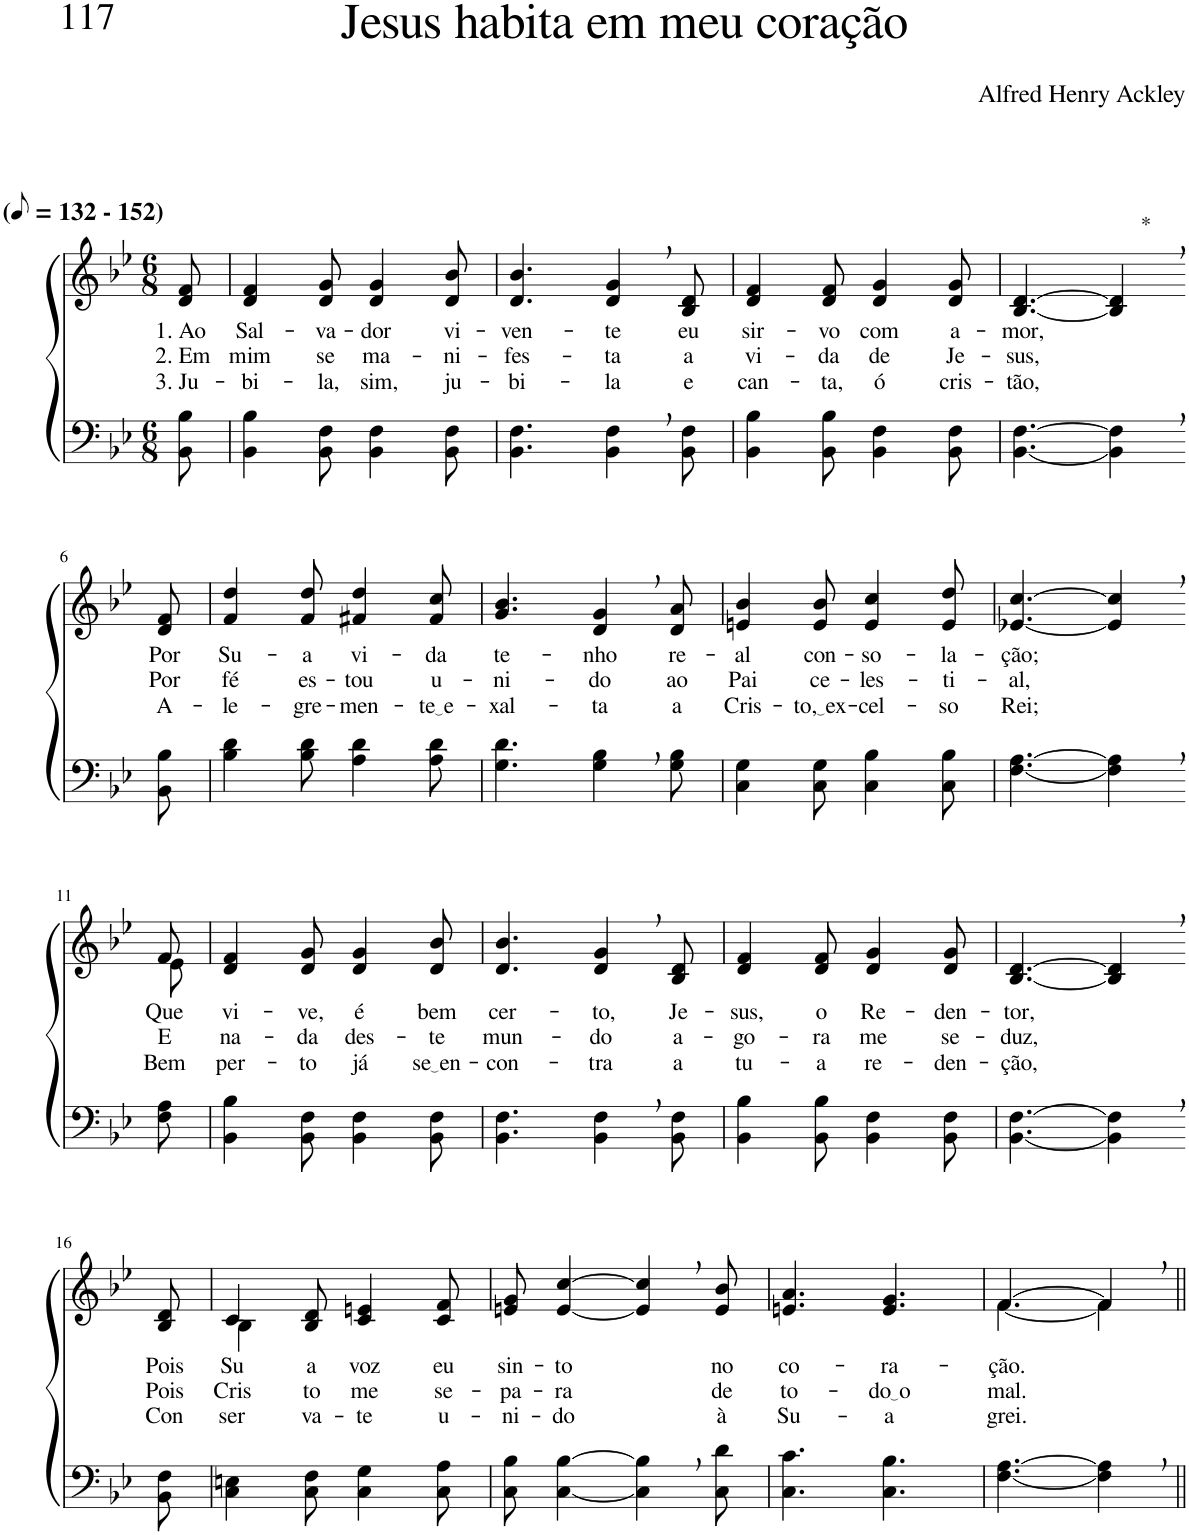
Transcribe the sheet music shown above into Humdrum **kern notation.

**kern	**kern	**text	**text	**text
*part2	*part1	*part1	*part1	*part1
*staff2	*staff1	*staff1	*staff1	*staff1
*I"Parte III e IV	*I"Parte I e II	*	*	*
*clefF4	*clefG2	*	*	*
*Trd1c2	*Trd1c2	*	*	*
*k[b-e-]	*k[b-e-]	*	*	*
*M6/8	*M6/8	*	*	*
*MM66	*MM66	*	*	*
=1	=1	=1	=1	=1
!	!LO:TX:a:B:t=(	!	!	!
!	!LO:TX:a:B:t=- 152)	!	!	!
!	!	!LO:LY:b	!LO:LY:b	!LO:LY:b
8BB-\ 8B-\	8d/ 8f/	1. Ao	2. Em	3. Ju-
=2	=2	=2	=2	=2
!	!	!LO:LY:b	!LO:LY:b	!LO:LY:b
4BB-\ 4B-\	4d/ 4f/	Sal-	mim	-bi-
!	!	!LO:LY:b	!LO:LY:b	!LO:LY:b
8BB-\ 8F\	8d/ 8g/	-va-	se	-la,
!	!	!LO:LY:b	!LO:LY:b	!LO:LY:b
4BB-\ 4F\	4d/ 4g/	-dor	ma-	sim,
!	!	!LO:LY:b	!LO:LY:b	!LO:LY:b
8BB-\ 8F\	8d/ 8b-/	vi-	-ni-	ju-
=3	=3	=3	=3	=3
!	!	!LO:LY:b	!LO:LY:b	!LO:LY:b
4.BB-\ 4.F\	4.d/ 4.b-/	-ven-	-fes-	-bi-
!	!	!LO:LY:b	!LO:LY:b	!LO:LY:b
4BB-\, 4F\,	4d/, 4g/,	-te	-ta	-la
!	!	!LO:LY:b	!LO:LY:b	!LO:LY:b
8BB-\ 8F\	8B-/ 8d/	eu	a	e
=4	=4	=4	=4	=4
!	!	!LO:LY:b	!LO:LY:b	!LO:LY:b
4BB-\ 4B-\	4d/ 4f/	sir-	vi-	can-
!	!	!LO:LY:b	!LO:LY:b	!LO:LY:b
8BB-\ 8B-\	8d/ 8f/	-vo	-da	-ta,
!	!	!LO:LY:b	!LO:LY:b	!LO:LY:b
4BB-\ 4F\	4d/ 4g/	com	de	ó
!	!	!LO:LY:b	!LO:LY:b	!LO:LY:b
8BB-\ 8F\	8d/ 8g/	a-	Je-	cris-
=5	=5	=5	=5	=5
!	!	!LO:LY:b	!LO:LY:b	!LO:LY:b
[4.BB-\ [4.F\	[4.B-/ [4.d/	-mor,	-sus,	-tão,
!	!LO:TX:a:t=*	!	!	!
4BB-\], 4F\],	4B-/], 4d/],	.	.	.
!!LO:LB:g=z
=6-	=6-	=6-	=6-	=6-
!	!	!LO:LY:b	!LO:LY:b	!LO:LY:b
8BB-\ 8B-\	8d/ 8f/	Por	Por	A-
=7	=7	=7	=7	=7
!	!	!LO:LY:b	!LO:LY:b	!LO:LY:b
4B-\ 4d\	4f/ 4dd/	Su-	fé	-le-
!	!	!LO:LY:b	!LO:LY:b	!LO:LY:b
8B-\ 8d\	8f/ 8dd/	-a	es-	-gre-
!	!	!LO:LY:b	!LO:LY:b	!LO:LY:b
4A\ 4d\	4f#X/ 4dd/	vi-	-tou	-men-
!	!	!LO:LY:b	!LO:LY:b	!LO:LY:b
8A\ 8d\	8f#/ 8cc/	-da	u-	te e
=8	=8	=8	=8	=8
!	!	!LO:LY:b	!LO:LY:b	!LO:LY:b
4.G\ 4.d\	4.g/ 4.b-/	te-	-ni-	-xal-
!	!	!LO:LY:b	!LO:LY:b	!LO:LY:b
4G\, 4B-\,	4d/, 4g/,	-nho	-do	-ta
!	!	!LO:LY:b	!LO:LY:b	!LO:LY:b
8G\ 8B-\	8d/ 8a/	re-	ao	a
=9	=9	=9	=9	=9
!	!	!LO:LY:b	!LO:LY:b	!LO:LY:b
4C\ 4G\	4en/ 4b-/	-al	Pai	Cris-
!	!	!LO:LY:b	!LO:LY:b	!LO:LY:b
8C\ 8G\	8e/ 8b-/	con-	ce-	to, ex
!	!	!LO:LY:b	!LO:LY:b	!LO:LY:b
4C\ 4B-\	4e/ 4cc/	-so-	-les-	-cel-
!	!	!LO:LY:b	!LO:LY:b	!LO:LY:b
8C\ 8B-\	8e/ 8dd/	-la-	-ti-	-so
=10	=10	=10	=10	=10
!	!	!LO:LY:b	!LO:LY:b	!LO:LY:b
[4.F\ [4.A\	[4.e-X/ [4.cc/	-ção;	-al,	Rei;
4F\], 4A\],	4e-/], 4cc/],	.	.	.
!!LO:LB:g=z
=11-	=11-	=11-	=11-	=11-
*	*^	*	*	*
!	!	!	!LO:LY:b	!LO:LY:b	!LO:LY:b
8F\ 8A\	8f/	8e-\	Que	E	Bem
=12	=12	=12	=12	=12	=12
!	!	!	!LO:LY:b	!LO:LY:b	!LO:LY:b
*	*v	*v	*	*	*
4BB-\ 4B-\	4d/ 4f/	vi-	na-	per-
!	!	!LO:LY:b	!LO:LY:b	!LO:LY:b
8BB-\ 8F\	8d/ 8g/	-ve,	-da	-to
!	!	!LO:LY:b	!LO:LY:b	!LO:LY:b
4BB-\ 4F\	4d/ 4g/	é	des-	já
!	!	!LO:LY:b	!LO:LY:b	!LO:LY:b
8BB-\ 8F\	8d/ 8b-/	bem	-te	se en
=13	=13	=13	=13	=13
!	!	!LO:LY:b	!LO:LY:b	!LO:LY:b
4.BB-\ 4.F\	4.d/ 4.b-/	cer-	mun-	-con-
!	!	!LO:LY:b	!LO:LY:b	!LO:LY:b
4BB-\, 4F\,	4d/, 4g/,	-to,	-do	-tra
!	!	!LO:LY:b	!LO:LY:b	!LO:LY:b
8BB-\ 8F\	8B-/ 8d/	Je-	a-	a
=14	=14	=14	=14	=14
!	!	!LO:LY:b	!LO:LY:b	!LO:LY:b
4BB-\ 4B-\	4d/ 4f/	-sus,	-go-	tu-
!	!	!LO:LY:b	!LO:LY:b	!LO:LY:b
8BB-\ 8B-\	8d/ 8f/	o	-ra	-a
!	!	!LO:LY:b	!LO:LY:b	!LO:LY:b
4BB-\ 4F\	4d/ 4g/	Re-	me	re-
!	!	!LO:LY:b	!LO:LY:b	!LO:LY:b
8BB-\ 8F\	8d/ 8g/	-den-	se-	-den-
=15	=15	=15	=15	=15
!	!	!LO:LY:b	!LO:LY:b	!LO:LY:b
[4.BB-\ [4.F\	[4.B-/ [4.d/	-tor,	-duz,	-ção,
4BB-\], 4F\],	4B-/], 4d/],	.	.	.
!!LO:LB:g=z
=16-	=16-	=16-	=16-	=16-
!	!	!LO:LY:b	!LO:LY:b	!LO:LY:b
8BB-\ 8F\	8B-/ 8d/	Pois	Pois	Con-
=17	=17	=17	=17	=17
*	*^	*	*	*
!	!	!	!LO:LY:b	!LO:LY:b	!LO:LY:b
4C\ 4En\	4c/	4B-\	Su-	Cris-	-ser-
!	!	!	!LO:LY:b	!LO:LY:b	!LO:LY:b
8C\ 8F\	8B-/ 8d/	2ryy	-a	-to	-va-
!	!	!	!LO:LY:b	!LO:LY:b	!LO:LY:b
4C\ 4G\	4c/ 4en/	.	voz	me	-te
!	!	!	!LO:LY:b	!LO:LY:b	!LO:LY:b
8C\ 8A\	8c/ 8f/	.	eu	se-	u-
*	*v	*v	*	*	*
=18	=18	=18	=18	=18
!	!	!LO:LY:b	!LO:LY:b	!LO:LY:b
8C\ 8B-\	8en/ 8g/	sin-	-pa-	-ni-
!	!	!LO:LY:b	!LO:LY:b	!LO:LY:b
[4C\ [4B-\	[4e/ [4cc/	-to	-ra	-do
4C\], 4B-\],	4e/], 4cc/],	.	.	.
!	!	!LO:LY:b	!LO:LY:b	!LO:LY:b
8C\ 8d\	8e/ 8b-/	no	de	à
=19	=19	=19	=19	=19
!	!	!LO:LY:b	!LO:LY:b	!LO:LY:b
4.C\ 4.c\	4.en/ 4.a/	co-	to-	Su-
!	!	!LO:LY:b	!LO:LY:b	!LO:LY:b
4.C\ 4.B-\	4.e/ 4.g/	-ra-	do o	-a
=20	=20	=20	=20	=20
!	!	!LO:LY:b	!LO:LY:b	!LO:LY:b
*	*^	*	*	*
[4.F\ [4.A\	[4.f\	[4.f/	-ção.	mal.	grei.
4F\], 4A\],	4f,\]	4f/]	.	.	.
*	*v	*v	*	*	*
=||	=||	=||	=||	=||
*-	*-	*-	*-	*-
